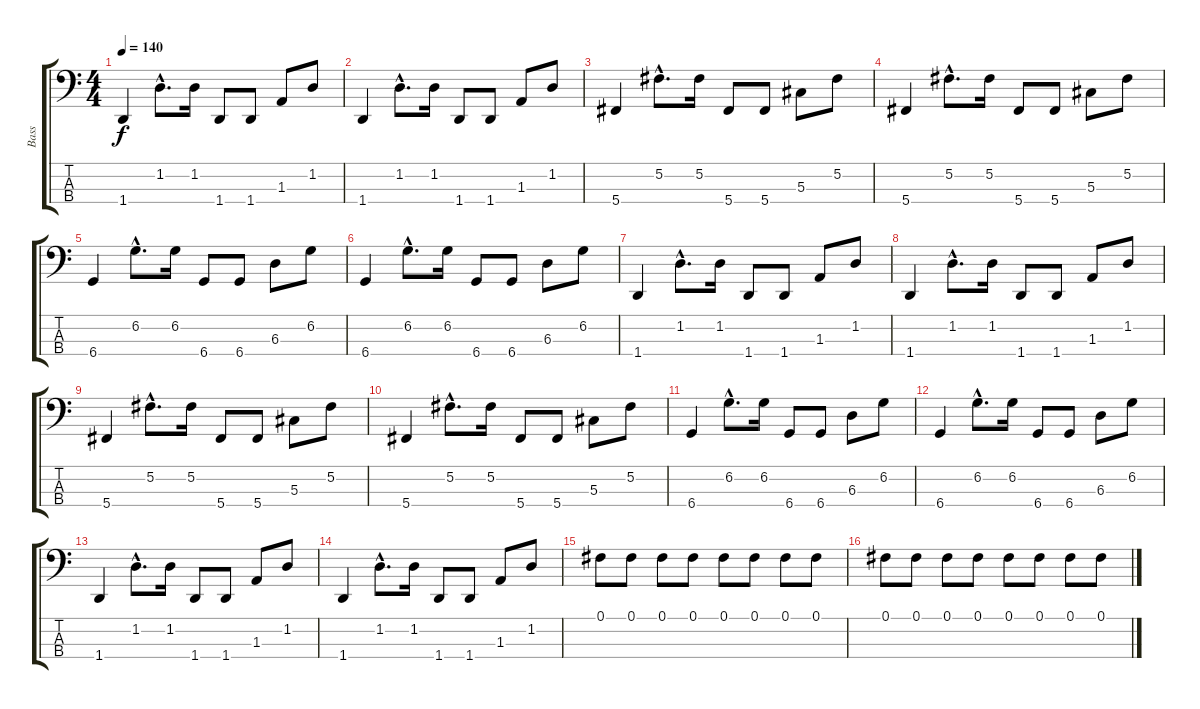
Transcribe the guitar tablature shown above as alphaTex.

\track ("Bass" "Bass") {instrument electricbassfinger}
\staff {score tabs}
\tuning (Gb2 Db2 Ab1 Db1) {hide}
\ts (4 4)
\tempo 140
\clef f4
\ks c
1.4.4{dy f} 1.2{hac}.8{d} 1.2.16 1.4.8 1.4.8 1.3.8 1.2.8 |
1.4.4 1.2{hac}.8{d} 1.2.16 1.4.8 1.4.8 1.3.8 1.2.8 |
5.4.4 5.2{hac}.8{d} 5.2.16 5.4.8 5.4.8 5.3.8 5.2.8 |
5.4.4 5.2{hac}.8{d} 5.2.16 5.4.8 5.4.8 5.3.8 5.2.8 |
6.4.4 6.2{hac}.8{d} 6.2.16 6.4.8 6.4.8 6.3.8 6.2.8 |
6.4.4 6.2{hac}.8{d} 6.2.16 6.4.8 6.4.8 6.3.8 6.2.8 |
1.4.4 1.2{hac}.8{d} 1.2.16 1.4.8 1.4.8 1.3.8 1.2.8 |
1.4.4 1.2{hac}.8{d} 1.2.16 1.4.8 1.4.8 1.3.8 1.2.8 |
5.4.4 5.2{hac}.8{d} 5.2.16 5.4.8 5.4.8 5.3.8 5.2.8 |
5.4.4 5.2{hac}.8{d} 5.2.16 5.4.8 5.4.8 5.3.8 5.2.8 |
6.4.4 6.2{hac}.8{d} 6.2.16 6.4.8 6.4.8 6.3.8 6.2.8 |
6.4.4 6.2{hac}.8{d} 6.2.16 6.4.8 6.4.8 6.3.8 6.2.8 |
1.4.4 1.2{hac}.8{d} 1.2.16 1.4.8 1.4.8 1.3.8 1.2.8 |
1.4.4 1.2{hac}.8{d} 1.2.16 1.4.8 1.4.8 1.3.8 1.2.8 |
0.1.8 0.1.8 0.1.8 0.1.8 0.1.8 0.1.8 0.1.8 0.1.8 |
0.1.8 0.1.8 0.1.8 0.1.8 0.1.8 0.1.8 0.1.8 0.1.8
